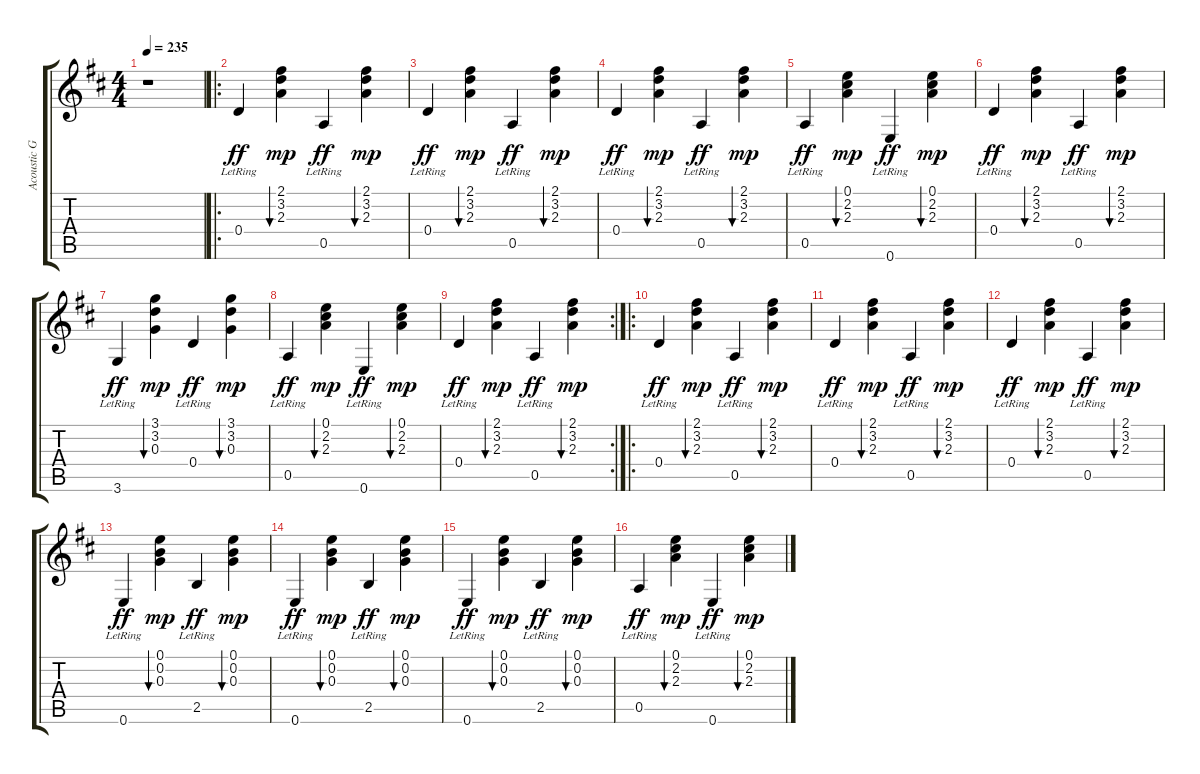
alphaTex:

\track ("Acoustic Guitar" "Acoustic G") {instrument acousticguitarsteel}
\staff {score tabs}
\tuning (E4 B3 G3 D3 A2 E2) {hide}
\ts (4 4)
\tempo 235
\clef g2
\ks d
r.1{dy ff instrument acousticguitarsteel} |
\ro
0.4{lr}.4 (2.1 3.2 2.3).4{bu 60 dy mp} 0.5{lr}.4{dy ff} (2.1 3.2 2.3).4{bu 60 dy mp} |
0.4{lr}.4{dy ff} (2.1 3.2 2.3).4{bu 60 dy mp} 0.5{lr}.4{dy ff} (2.1 3.2 2.3).4{bu 60 dy mp} |
0.4{lr}.4{dy ff} (2.1 3.2 2.3).4{bu 60 dy mp} 0.5{lr}.4{dy ff} (2.1 3.2 2.3).4{bu 60 dy mp} |
0.5{lr}.4{dy ff} (0.1 2.2 2.3).4{bu 60 dy mp} 0.6{lr}.4{dy ff} (0.1 2.2 2.3).4{bu 60 dy mp} |
0.4{lr}.4{dy ff} (2.1 3.2 2.3).4{bu 60 dy mp} 0.5{lr}.4{dy ff} (2.1 3.2 2.3).4{bu 60 dy mp} |
3.6{lr}.4{dy ff} (3.1 3.2 0.3).4{bu 60 dy mp} 0.4{lr}.4{dy ff} (3.1 3.2 0.3).4{bu 60 dy mp} |
0.5{lr}.4{dy ff} (0.1 2.2 2.3).4{bu 60 dy mp} 0.6{lr}.4{dy ff} (0.1 2.2 2.3).4{bu 60 dy mp} |
\rc 2
0.4{lr}.4{dy ff} (2.1 3.2 2.3).4{bu 60 dy mp} 0.5{lr}.4{dy ff} (2.1 3.2 2.3).4{bu 60 dy mp} |
\ro
0.4{lr}.4{dy ff} (2.1 3.2 2.3).4{bu 60 dy mp} 0.5{lr}.4{dy ff} (2.1 3.2 2.3).4{bu 60 dy mp} |
0.4{lr}.4{dy ff} (2.1 3.2 2.3).4{bu 60 dy mp} 0.5{lr}.4{dy ff} (2.1 3.2 2.3).4{bu 60 dy mp} |
0.4{lr}.4{dy ff} (2.1 3.2 2.3).4{bu 60 dy mp} 0.5{lr}.4{dy ff} (2.1 3.2 2.3).4{bu 60 dy mp} |
0.6{lr}.4{dy ff} (0.1 0.2 0.3).4{bu 60 dy mp} 2.5{lr}.4{dy ff} (0.1 0.2 0.3).4{bu 60 dy mp} |
0.6{lr}.4{dy ff} (0.1 0.2 0.3).4{bu 60 dy mp} 2.5{lr}.4{dy ff} (0.1 0.2 0.3).4{bu 60 dy mp} |
0.6{lr}.4{dy ff} (0.1 0.2 0.3).4{bu 60 dy mp} 2.5{lr}.4{dy ff} (0.1 0.2 0.3).4{bu 60 dy mp} |
0.5{lr}.4{dy ff} (0.1 2.2 2.3).4{bu 60 dy mp} 0.6{lr}.4{dy ff} (0.1 2.2 2.3).4{bu 60 dy mp}
